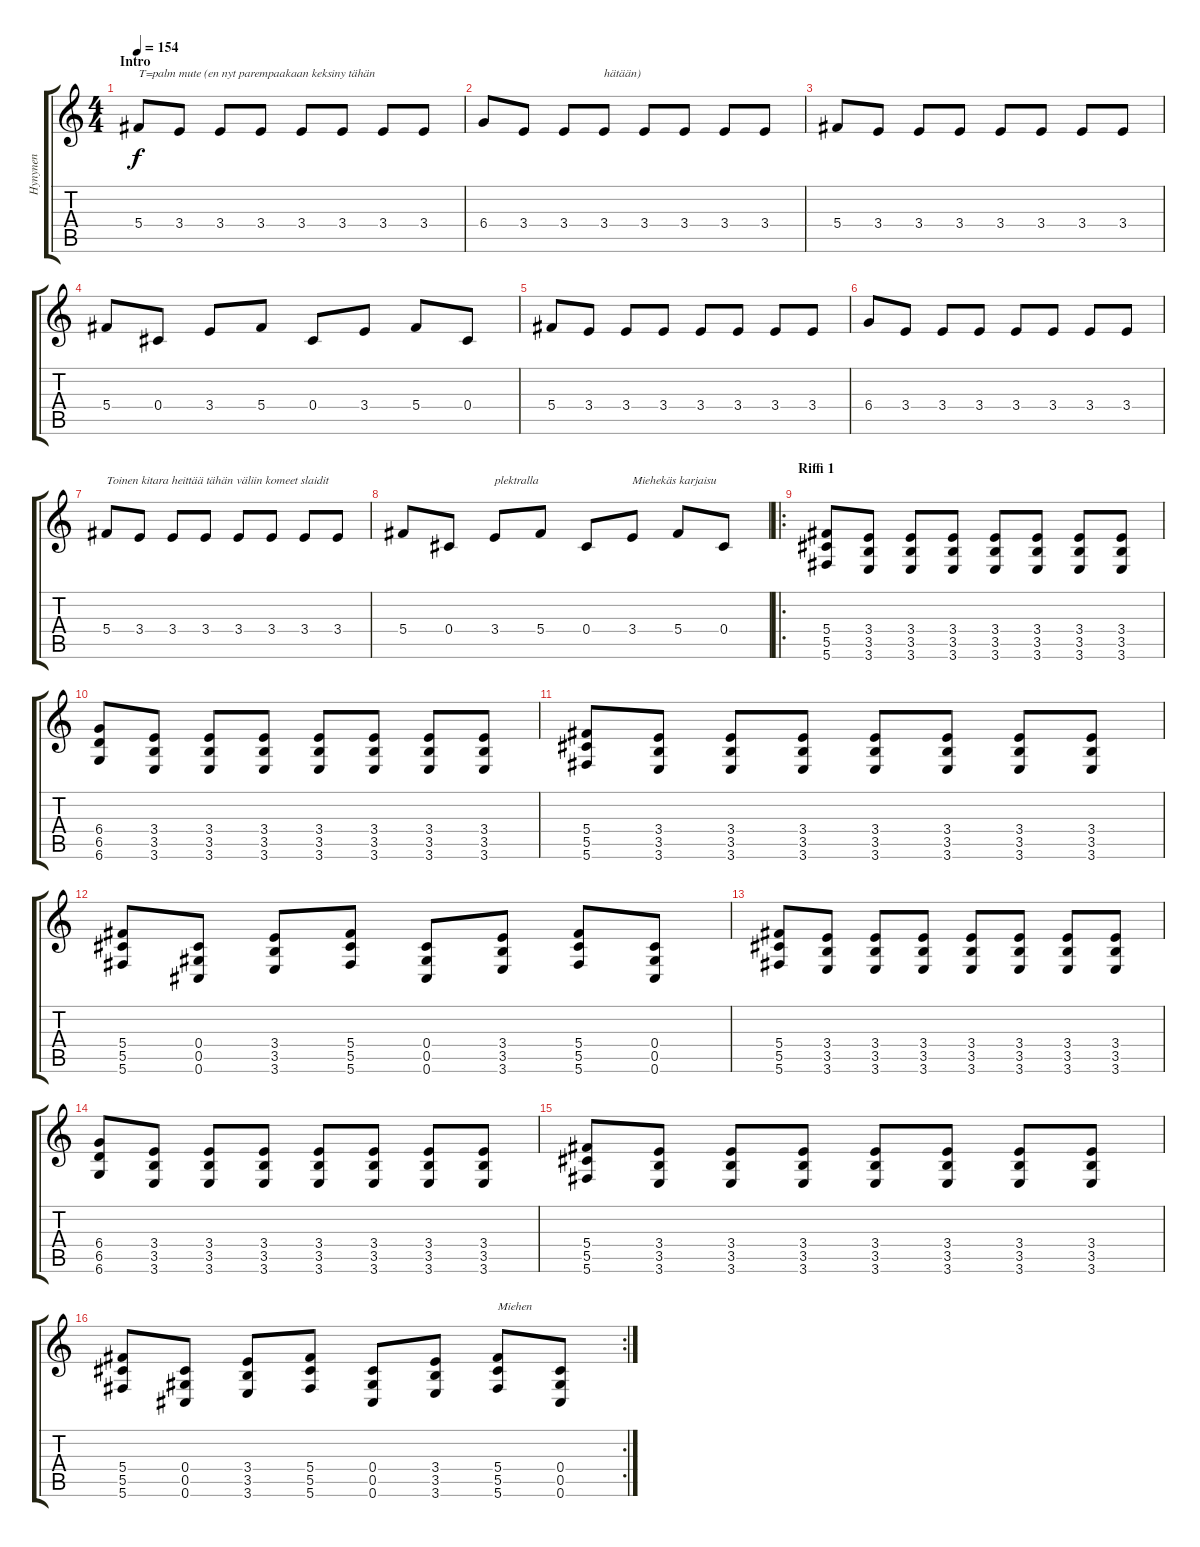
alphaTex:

\track ("Hynynen" "Hynynen") {instrument distortionguitar}
\staff {score tabs}
\tuning (Eb4 Bb3 Gb3 Db3 Ab2 Db2) {hide}
\ts (4 4)
\section ("" "Intro")
\tempo 154
\clef g2
\ks c
5.4.8{txt "T=palm mute (en nyt parempaakaan keksiny tähän" dy f instrument overdrivenguitar} 3.4.8 3.4.8 3.4.8 3.4.8 3.4.8 3.4.8 3.4.8 |
6.4.8 3.4.8 3.4.8 3.4.8{txt "hätään)"} 3.4.8 3.4.8 3.4.8 3.4.8 |
5.4.8 3.4.8 3.4.8 3.4.8 3.4.8 3.4.8 3.4.8 3.4.8 |
5.4.8 0.4.8 3.4.8 5.4.8 0.4.8 3.4.8 5.4.8 0.4.8 |
5.4.8 3.4.8 3.4.8 3.4.8 3.4.8 3.4.8 3.4.8 3.4.8 |
6.4.8 3.4.8 3.4.8 3.4.8 3.4.8 3.4.8 3.4.8 3.4.8 |
5.4.8{txt "Toinen kitara heittää tähän väliin komeet slaidit"} 3.4.8 3.4.8 3.4.8 3.4.8 3.4.8 3.4.8 3.4.8 |
5.4.8 0.4.8 3.4.8{txt "plektralla"} 5.4.8 0.4.8 3.4.8{txt "Miehekäs karjaisu"} 5.4.8 0.4.8 |
\ro
\section ("" "Riffi 1")
(5.4 5.5 5.6).8{instrument distortionguitar} (3.4 3.5 3.6).8 (3.4 3.5 3.6).8 (3.4 3.5 3.6).8 (3.4 3.5 3.6).8 (3.4 3.5 3.6).8 (3.4 3.5 3.6).8 (3.4 3.5 3.6).8 |
(6.4 6.5 6.6).8 (3.4 3.5 3.6).8 (3.4 3.5 3.6).8 (3.4 3.5 3.6).8 (3.4 3.5 3.6).8 (3.4 3.5 3.6).8 (3.4 3.5 3.6).8 (3.4 3.5 3.6).8 |
(5.4 5.5 5.6).8 (3.4 3.5 3.6).8 (3.4 3.5 3.6).8 (3.4 3.5 3.6).8 (3.4 3.5 3.6).8 (3.4 3.5 3.6).8 (3.4 3.5 3.6).8 (3.4 3.5 3.6).8 |
(5.4 5.5 5.6).8 (0.4 0.5 0.6).8 (3.4 3.5 3.6).8 (5.4 5.5 5.6).8 (0.4 0.5 0.6).8 (3.4 3.5 3.6).8 (5.4 5.5 5.6).8 (0.4 0.5 0.6).8 |
(5.4 5.5 5.6).8 (3.4 3.5 3.6).8 (3.4 3.5 3.6).8 (3.4 3.5 3.6).8 (3.4 3.5 3.6).8 (3.4 3.5 3.6).8 (3.4 3.5 3.6).8 (3.4 3.5 3.6).8 |
(6.4 6.5 6.6).8 (3.4 3.5 3.6).8 (3.4 3.5 3.6).8 (3.4 3.5 3.6).8 (3.4 3.5 3.6).8 (3.4 3.5 3.6).8 (3.4 3.5 3.6).8 (3.4 3.5 3.6).8 |
(5.4 5.5 5.6).8 (3.4 3.5 3.6).8 (3.4 3.5 3.6).8 (3.4 3.5 3.6).8 (3.4 3.5 3.6).8 (3.4 3.5 3.6).8 (3.4 3.5 3.6).8 (3.4 3.5 3.6).8 |
\rc 2
(5.4 5.5 5.6).8 (0.4 0.5 0.6).8 (3.4 3.5 3.6).8 (5.4 5.5 5.6).8 (0.4 0.5 0.6).8 (3.4 3.5 3.6).8 (5.4 5.5 5.6).8{txt "Miehen"} (0.4 0.5 0.6).8
